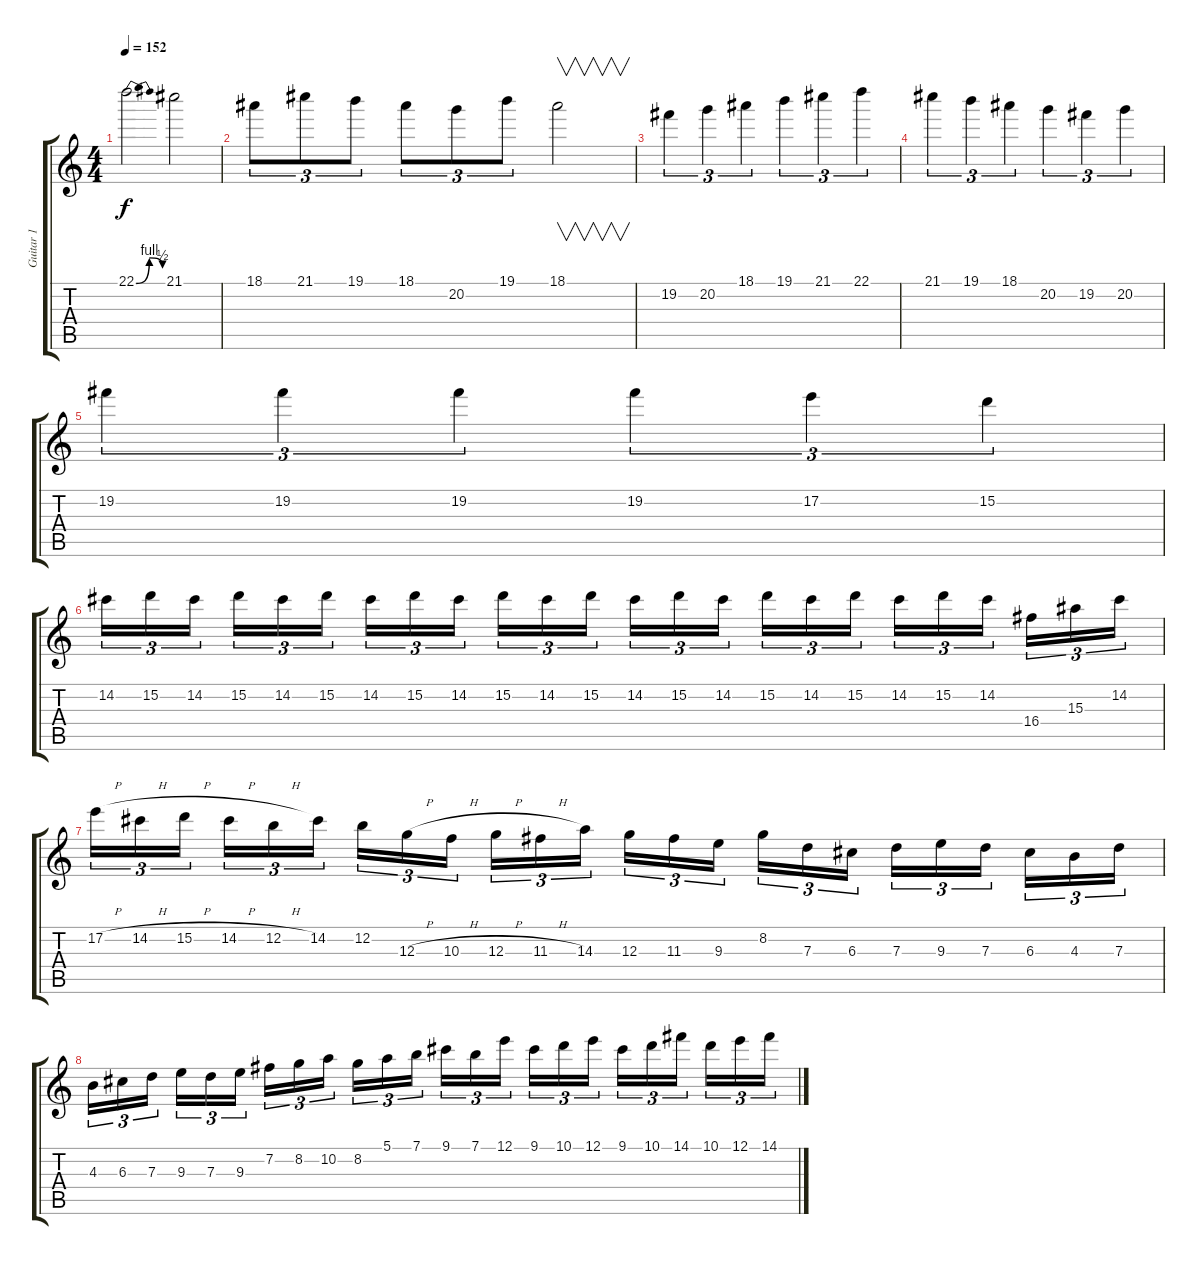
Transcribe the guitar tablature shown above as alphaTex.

\track ("Guitar 1" "Guitar 1") {instrument distortionguitar}
\staff {score tabs}
\tuning (E4 B3 G3 D3 A2 E2) {hide}
\ts (4 4)
\tempo 152
\clef g2
\ks c
22.1{be (bendrelease 0 0 4 4 30 4 60 2)}.2{dy f} 21.1.2 |
18.1.8{tu (3 2)} 21.1.8{tu (3 2)} 19.1.8{tu (3 2)} 18.1.8{tu (3 2)} 20.2.8{tu (3 2)} 19.1.8{tu (3 2)} 18.1.2{v} |
19.2.4{tu (3 2)} 20.2.4{tu (3 2)} 18.1.4{tu (3 2)} 19.1.4{tu (3 2)} 21.1.4{tu (3 2)} 22.1.4{tu (3 2)} |
21.1.4{tu (3 2)} 19.1.4{tu (3 2)} 18.1.4{tu (3 2)} 20.2.4{tu (3 2)} 19.2.4{tu (3 2)} 20.2.4{tu (3 2)} |
19.2.4{tu (3 2)} 19.2.4{tu (3 2)} 19.2.4{tu (3 2)} 19.2.4{tu (3 2)} 17.2.4{tu (3 2)} 15.2.4{tu (3 2)} |
14.2.16{tu (3 2)} 15.2.16{tu (3 2)} 14.2.16{tu (3 2)} 15.2.16{tu (3 2)} 14.2.16{tu (3 2)} 15.2.16{tu (3 2)} 14.2.16{tu (3 2)} 15.2.16{tu (3 2)} 14.2.16{tu (3 2)} 15.2.16{tu (3 2)} 14.2.16{tu (3 2)} 15.2.16{tu (3 2)} 14.2.16{tu (3 2)} 15.2.16{tu (3 2)} 14.2.16{tu (3 2)} 15.2.16{tu (3 2)} 14.2.16{tu (3 2)} 15.2.16{tu (3 2)} 14.2.16{tu (3 2)} 15.2.16{tu (3 2)} 14.2.16{tu (3 2)} 16.4.16{tu (3 2)} 15.3.16{tu (3 2)} 14.2.16{tu (3 2)} |
17.2{h}.16{tu (3 2)} 14.2{h}.16{tu (3 2)} 15.2{h}.16{tu (3 2)} 14.2{h}.16{tu (3 2)} 12.2{h}.16{tu (3 2)} 14.2.16{tu (3 2)} 12.2.16{tu (3 2)} 12.3{h}.16{tu (3 2)} 10.3{h}.16{tu (3 2)} 12.3{h}.16{tu (3 2)} 11.3{h}.16{tu (3 2)} 14.3.16{tu (3 2)} 12.3.16{tu (3 2)} 11.3.16{tu (3 2)} 9.3.16{tu (3 2)} 8.2.16{tu (3 2)} 7.3.16{tu (3 2)} 6.3.16{tu (3 2)} 7.3.16{tu (3 2)} 9.3.16{tu (3 2)} 7.3.16{tu (3 2)} 6.3.16{tu (3 2)} 4.3.16{tu (3 2)} 7.3.16{tu (3 2)} |
4.3.16{tu (3 2)} 6.3.16{tu (3 2)} 7.3.16{tu (3 2)} 9.3.16{tu (3 2)} 7.3.16{tu (3 2)} 9.3.16{tu (3 2)} 7.2.16{tu (3 2)} 8.2.16{tu (3 2)} 10.2.16{tu (3 2)} 8.2.16{tu (3 2)} 5.1.16{tu (3 2)} 7.1.16{tu (3 2)} 9.1.16{tu (3 2)} 7.1.16{tu (3 2)} 12.1.16{tu (3 2)} 9.1.16{tu (3 2)} 10.1.16{tu (3 2)} 12.1.16{tu (3 2)} 9.1.16{tu (3 2)} 10.1.16{tu (3 2)} 14.1.16{tu (3 2)} 10.1.16{tu (3 2)} 12.1.16{tu (3 2)} 14.1.16{tu (3 2)}
